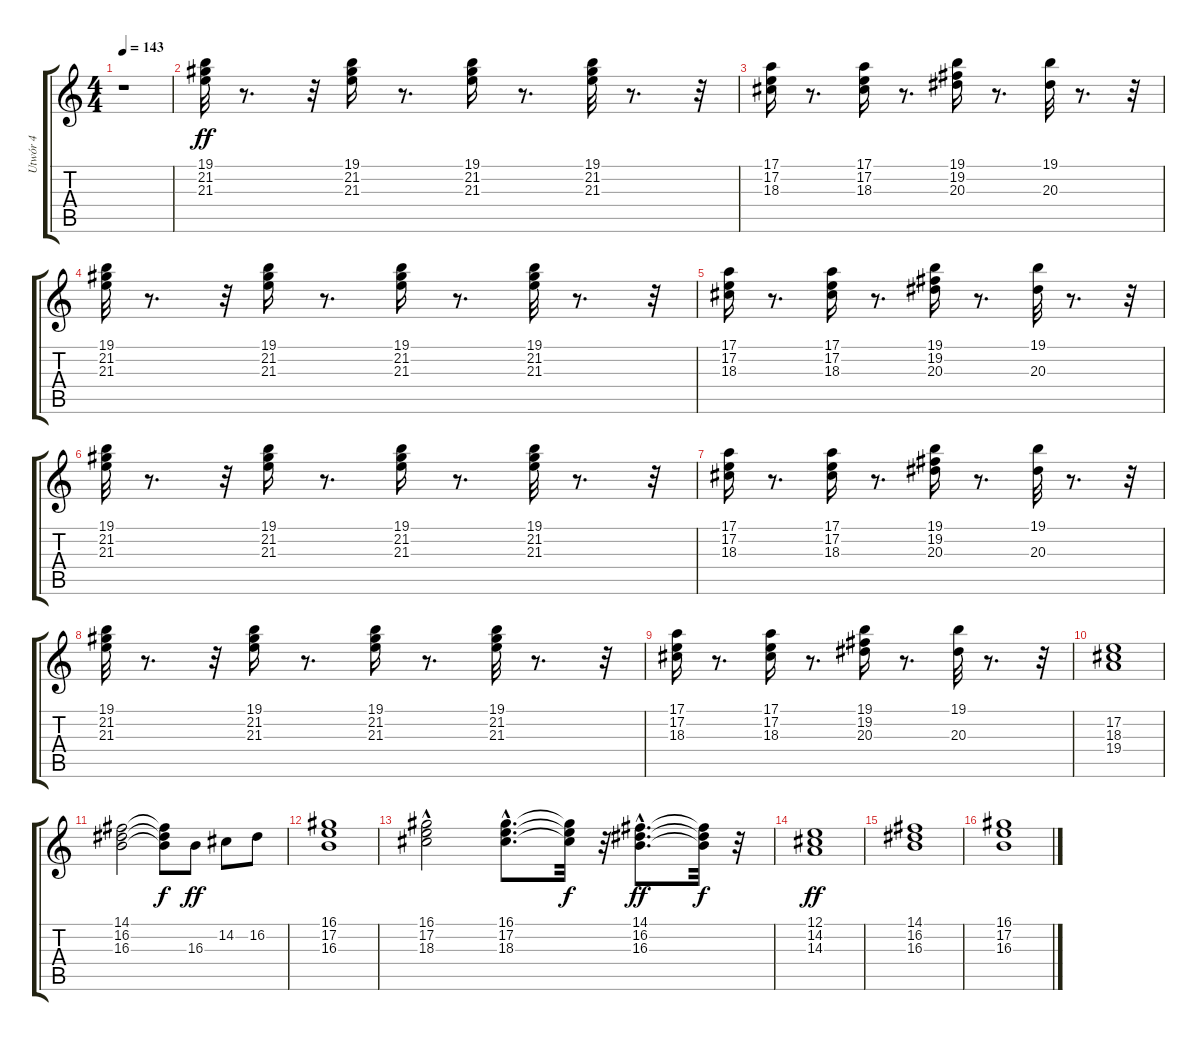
\track ("Utwór 4" "Utwór 4") {instrument drawbarorgan}
\staff {score tabs}
\tuning (E4 B3 G3 D3 A2 E2) {hide}
\ts (4 4)
\tempo 143
\clef g2
\ks c
r.1{dy f} |
(19.1 21.2 21.3).32{dy ff} r.8{d} r.32 (19.1 21.2 21.3).16 r.8{d} (19.1 21.2 21.3).16 r.8{d} (19.1 21.2 21.3).32 r.8{d} r.32 |
(17.1 17.2 18.3).16 r.8{d} (17.1 17.2 18.3).16 r.8{d} (19.1 19.2 20.3).16 r.8{d} (19.1 20.3).32 r.8{d} r.32 |
(19.1 21.2 21.3).32 r.8{d} r.32 (19.1 21.2 21.3).16 r.8{d} (19.1 21.2 21.3).16 r.8{d} (19.1 21.2 21.3).32 r.8{d} r.32 |
(17.1 17.2 18.3).16 r.8{d} (17.1 17.2 18.3).16 r.8{d} (19.1 19.2 20.3).16 r.8{d} (19.1 20.3).32 r.8{d} r.32 |
(19.1 21.2 21.3).32 r.8{d} r.32 (19.1 21.2 21.3).16 r.8{d} (19.1 21.2 21.3).16 r.8{d} (19.1 21.2 21.3).32 r.8{d} r.32 |
(17.1 17.2 18.3).16 r.8{d} (17.1 17.2 18.3).16 r.8{d} (19.1 19.2 20.3).16 r.8{d} (19.1 20.3).32 r.8{d} r.32 |
(19.1 21.2 21.3).32 r.8{d} r.32 (19.1 21.2 21.3).16 r.8{d} (19.1 21.2 21.3).16 r.8{d} (19.1 21.2 21.3).32 r.8{d} r.32 |
(17.1 17.2 18.3).16 r.8{d} (17.1 17.2 18.3).16 r.8{d} (19.1 19.2 20.3).16 r.8{d} (19.1 20.3).32 r.8{d} r.32 |
(17.2 18.3 19.4).1 |
(14.1 16.2 16.3).2 (14.1{t} 16.2{t} 16.3{t}).8{dy f} 16.3.8{dy ff} 14.2.8 16.2.8 |
(16.1 17.2 16.3).1 |
(16.1{hac} 17.2 18.3).2 (16.1{hac} 17.2{hac} 18.3{hac}).8{d} (16.1{t} 17.2{t} 18.3{t}).32{dy f} r.32 (14.1{hac} 16.2{hac} 16.3{hac}).8{d dy ff} (14.1{t} 16.2{t} 16.3{t}).32{dy f} r.32 |
(12.1 14.2 14.3).1{dy ff} |
(14.1 16.2 16.3).1 |
(16.1 17.2 16.3).1
